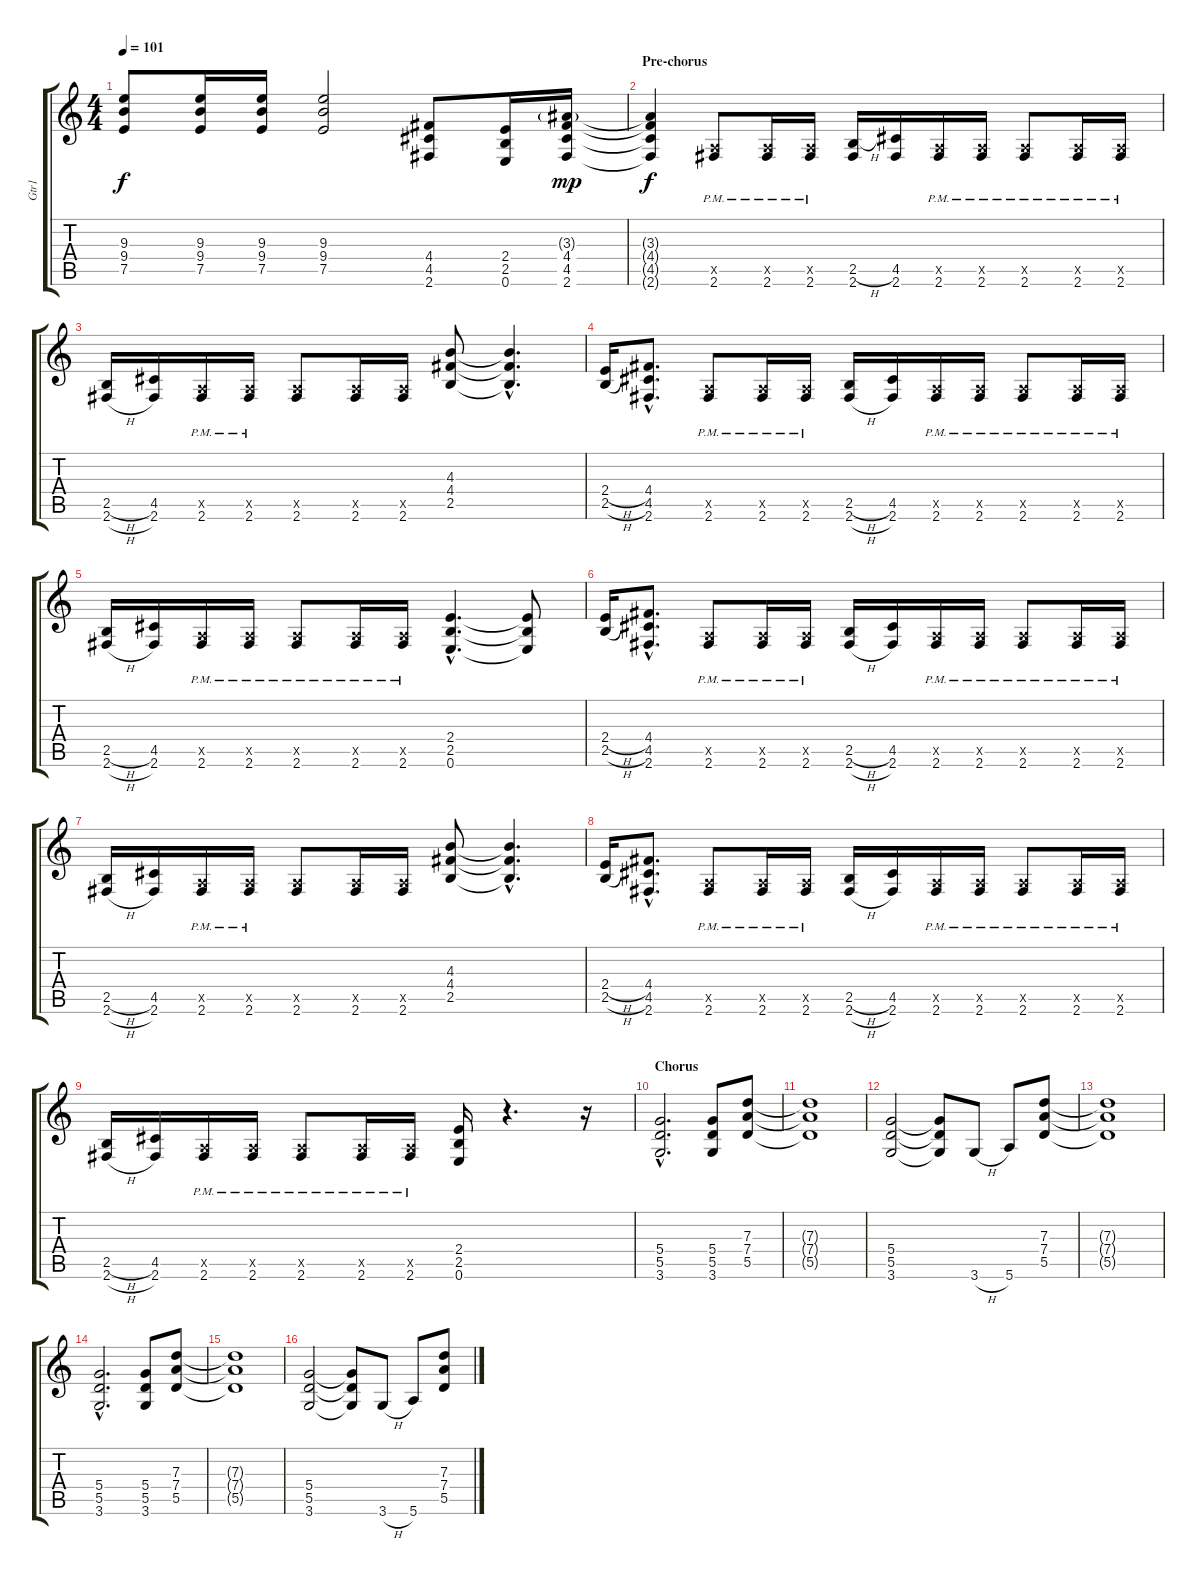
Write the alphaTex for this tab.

\track ("Gtr1" "Gtr1") {instrument distortionguitar}
\staff {score tabs}
\tuning (E4 B3 G3 D3 A2 E2) {hide}
\ts (4 4)
\tempo 101
\clef g2
\ks c
(9.3 9.4 7.5).8{dy f} (9.3 9.4 7.5).16 (9.3 9.4 7.5).16 (9.3 9.4 7.5).2 (4.4 4.5 2.6).8 (2.4 2.5 0.6).16 (3.3{g} 4.4 4.5 2.6).16{dy mp} |
\section ("" "Pre-chorus")
(3.3{t} 4.4{t} 4.5{t} 2.6{t}).4{dy f} (0.5{x} 2.6{pm}).8 (0.5{x} 2.6{pm}).16 (0.5{x} 2.6{pm}).16 (2.5{h} 2.6).16 (4.5 2.6).16 (0.5{x} 2.6{pm}).16 (0.5{x} 2.6{pm}).16 (0.5{x} 2.6{pm}).8 (0.5{x} 2.6{pm}).16 (0.5{x} 2.6{pm}).16 |
(2.5{h} 2.6{h}).16 (4.5 2.6).16 (0.5{x} 2.6{pm}).16 (0.5{x} 2.6{pm}).16 (0.5{x} 2.6).8 (0.5{x} 2.6).16 (0.5{x} 2.6).16 (4.3 4.4 2.5).8 (4.3{hac t} 4.4{hac t} 2.5{hac t}).4{d} |
(2.4{h} 2.5{h}).16 (4.4{hac} 4.5{hac} 2.6{hac}).8{d} (0.5{x} 2.6{pm}).8 (0.5{x} 2.6{pm}).16 (0.5{x} 2.6{pm}).16 (2.5{h} 2.6{h}).16 (4.5 2.6).16 (0.5{x} 2.6{pm}).16 (0.5{x} 2.6{pm}).16 (0.5{x} 2.6{pm}).8 (0.5{x} 2.6{pm}).16 (0.5{x} 2.6{pm}).16 |
(2.5{h} 2.6{h}).16 (4.5 2.6).16 (0.5{x} 2.6{pm}).16 (0.5{x} 2.6{pm}).16 (0.5{x} 2.6{pm}).8 (0.5{x} 2.6{pm}).16 (0.5{x} 2.6{pm}).16 (2.4{hac} 2.5{hac} 0.6{hac}).4{d} (2.4{t} 2.5{t} 0.6{t}).8 |
(2.4{h} 2.5{h}).16 (4.4{hac} 4.5{hac} 2.6{hac}).8{d} (0.5{x} 2.6{pm}).8 (0.5{x} 2.6{pm}).16 (0.5{x} 2.6{pm}).16 (2.5{h} 2.6{h}).16 (4.5 2.6).16 (0.5{x} 2.6{pm}).16 (0.5{x} 2.6{pm}).16 (0.5{x} 2.6{pm}).8 (0.5{x} 2.6{pm}).16 (0.5{x} 2.6{pm}).16 |
(2.5{h} 2.6{h}).16 (4.5 2.6).16 (0.5{x} 2.6{pm}).16 (0.5{x} 2.6{pm}).16 (0.5{x} 2.6).8 (0.5{x} 2.6).16 (0.5{x} 2.6).16 (4.3 4.4 2.5).8 (4.3{hac t} 4.4{hac t} 2.5{hac t}).4{d} |
(2.4{h} 2.5{h}).16 (4.4{hac} 4.5{hac} 2.6{hac}).8{d} (0.5{x} 2.6{pm}).8 (0.5{x} 2.6{pm}).16 (0.5{x} 2.6{pm}).16 (2.5{h} 2.6{h}).16 (4.5 2.6).16 (0.5{x} 2.6{pm}).16 (0.5{x} 2.6{pm}).16 (0.5{x} 2.6{pm}).8 (0.5{x} 2.6{pm}).16 (0.5{x} 2.6{pm}).16 |
(2.5{h} 2.6{h}).16 (4.5 2.6).16 (0.5{x} 2.6{pm}).16 (0.5{x} 2.6{pm}).16 (0.5{x} 2.6{pm}).8 (0.5{x} 2.6{pm}).16 (0.5{x} 2.6{pm}).16 (2.4 2.5 0.6).16 r.4{d} r.16 |
\section ("" "Chorus")
(5.4{hac} 5.5{hac} 3.6{hac}).2{d} (5.4 5.5 3.6).8 (7.3 7.4 5.5).8 |
(7.3{t} 7.4{t} 5.5{t}).1 |
(5.4 5.5 3.6).2 (5.4{t} 5.5{t} 3.6{t}).8 3.6{h}.8 5.6.8 (7.3 7.4 5.5).8 |
(7.3{t} 7.4{t} 5.5{t}).1 |
(5.4{hac} 5.5{hac} 3.6{hac}).2{d} (5.4 5.5 3.6).8 (7.3 7.4 5.5).8 |
(7.3{t} 7.4{t} 5.5{t}).1 |
(5.4 5.5 3.6).2 (5.4{t} 5.5{t} 3.6{t}).8 3.6{h}.8 5.6.8 (7.3 7.4 5.5).8
